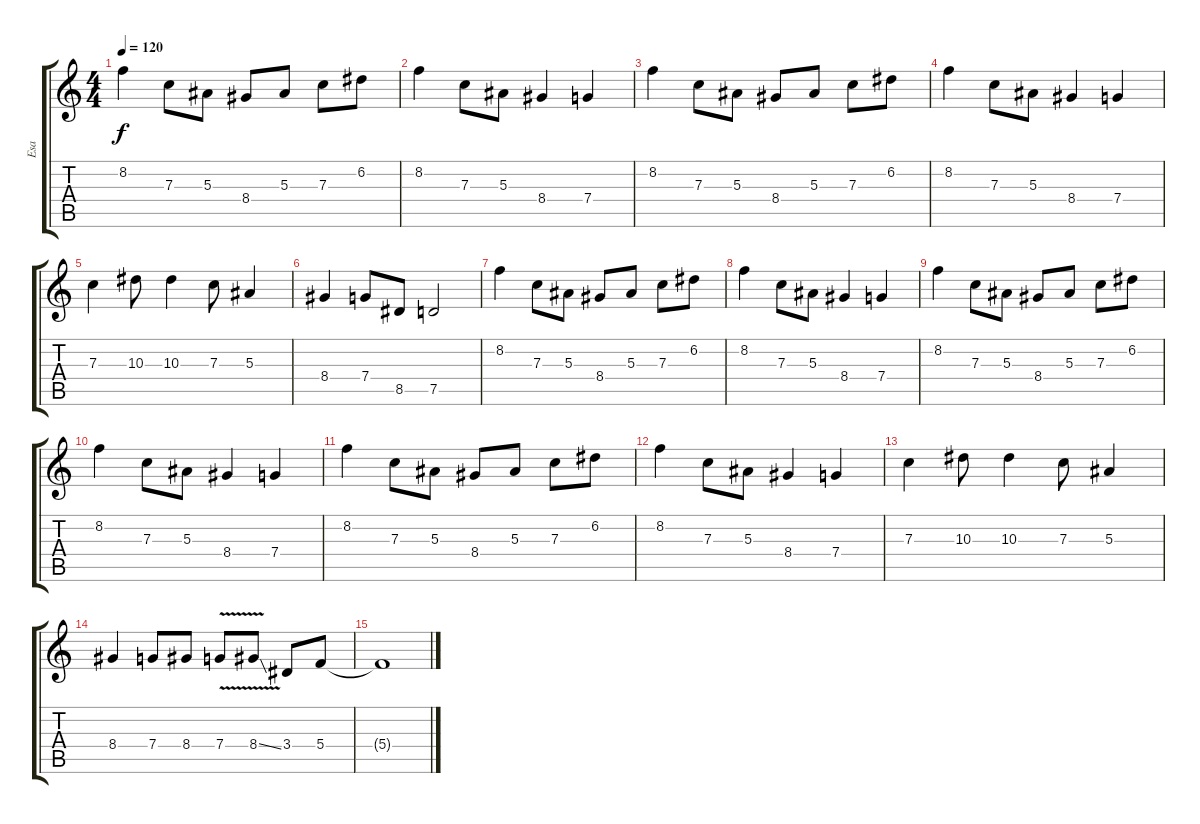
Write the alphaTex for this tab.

\track ("Esa" "Esa") {instrument distortionguitar}
\staff {score tabs}
\tuning (D4 A3 F3 C3 G2 D2) {hide}
\ts (4 4)
\tempo 120
\clef g2
\ks c
8.2.4{dy f} 7.3.8 5.3.8 8.4.8 5.3.8 7.3.8 6.2.8 |
8.2.4 7.3.8 5.3.8 8.4.4 7.4.4 |
8.2.4 7.3.8 5.3.8 8.4.8 5.3.8 7.3.8 6.2.8 |
8.2.4 7.3.8 5.3.8 8.4.4 7.4.4 |
7.3.4 10.3.8 10.3.4 7.3.8 5.3.4 |
8.4.4 7.4.8 8.5.8 7.5.2 |
8.2.4 7.3.8 5.3.8 8.4.8 5.3.8 7.3.8 6.2.8 |
8.2.4 7.3.8 5.3.8 8.4.4 7.4.4 |
8.2.4 7.3.8 5.3.8 8.4.8 5.3.8 7.3.8 6.2.8 |
8.2.4 7.3.8 5.3.8 8.4.4 7.4.4 |
8.2.4 7.3.8 5.3.8 8.4.8 5.3.8 7.3.8 6.2.8 |
8.2.4 7.3.8 5.3.8 8.4.4 7.4.4 |
7.3.4 10.3.8 10.3.4 7.3.8 5.3.4 |
8.4.4 7.4.8 8.4.8 7.4{v}.8 8.4{v ss}.8 3.4.8 5.4.8 |
5.4{t}.1
